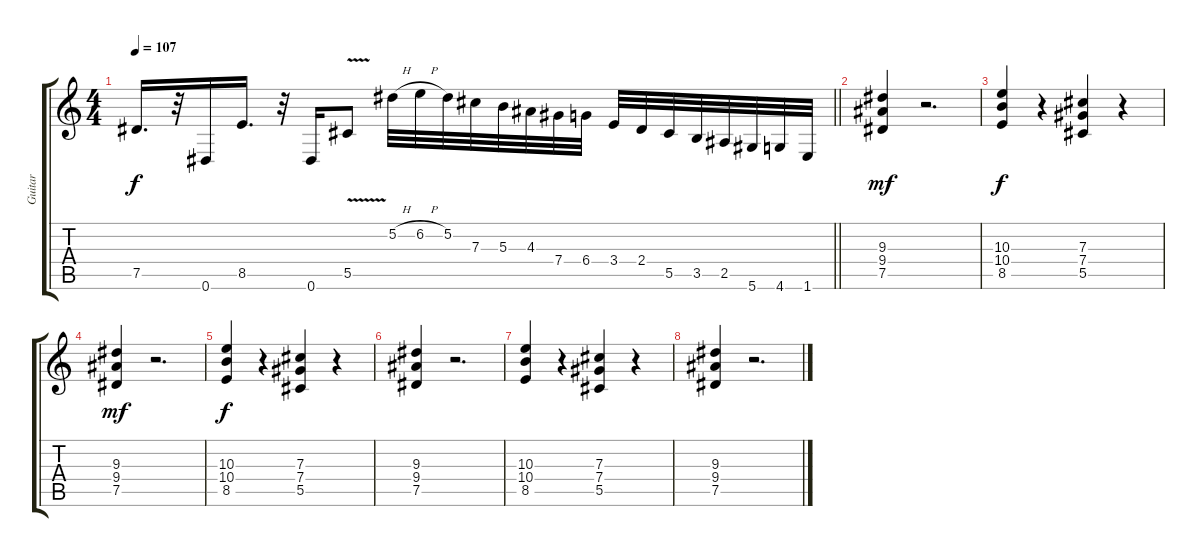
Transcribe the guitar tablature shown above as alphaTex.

\track ("Guitar" "Guitar") {instrument distortionguitar}
\staff {score tabs}
\tuning (Eb4 Bb3 Gb3 Db3 Ab2 Eb2) {hide}
\ts (4 4)
\tempo 107
\clef g2
\barLineRight lightlight
\ks c
7.5.16{d dy f} r.32 0.6.16 8.5.16{d} r.32 0.6.16 5.5{v}.8 5.2{h}.32 6.2{h}.32 5.2.32 7.3.32 5.3.32 4.3.32 7.4.32 6.4.32 3.4.32 2.4.32 5.5.32 3.5.32 2.5.32 5.6.32 4.6.32 1.6.32 |
\section ("" "")
(9.3 9.4 7.5).4{dy mf volume 13} r.2{d} |
(10.3 10.4 8.5).4{dy f} r.4 (7.3 7.4 5.5).4 r.4 |
(9.3 9.4 7.5).4{dy mf} r.2{d} |
(10.3 10.4 8.5).4{dy f} r.4 (7.3 7.4 5.5).4 r.4 |
(9.3 9.4 7.5).4 r.2{d} |
(10.3 10.4 8.5).4 r.4 (7.3 7.4 5.5).4 r.4 |
(9.3 9.4 7.5).4 r.2{d}
